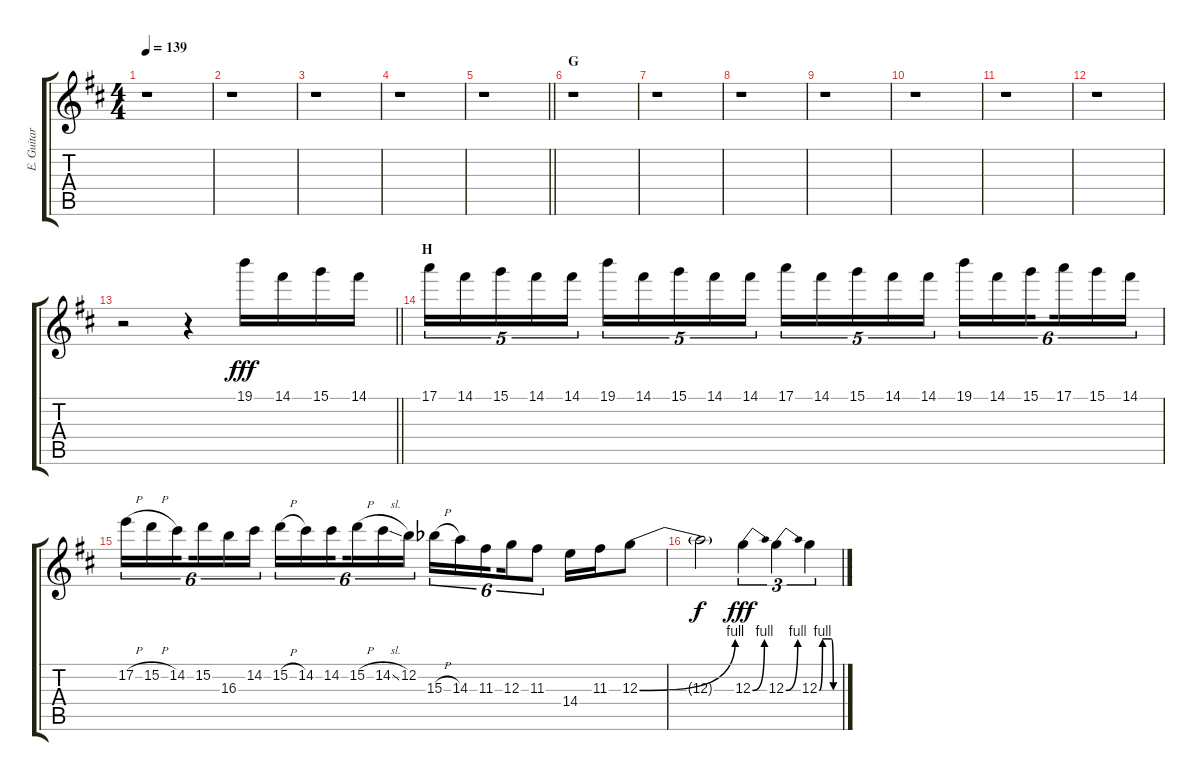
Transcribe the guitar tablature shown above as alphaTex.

\track ("E. Guitar IV" "E. Guitar ") {instrument overdrivenguitar}
\staff {score tabs}
\tuning (E4 B3 G3 D3 A2 E2) {hide}
\ts (4 4)
\tempo 139
\clef g2
\ks d
r.1{dy fff} |
r.1 |
r.1 |
r.1 |
\barLineRight lightlight
r.1 |
\section ("" "G")
r.1 |
r.1 |
r.1 |
r.1 |
r.1 |
r.1 |
r.1 |
\barLineRight lightlight
r.2 r.4 19.1.16 14.1.16 15.1.16 14.1.16 |
\section ("" "H")
17.1.16{tu (5 4)} 14.1.16{tu (5 4)} 15.1.16{tu (5 4)} 14.1.16{tu (5 4)} 14.1.16{tu (5 4)} 19.1.16{tu (5 4)} 14.1.16{tu (5 4)} 15.1.16{tu (5 4)} 14.1.16{tu (5 4)} 14.1.16{tu (5 4)} 17.1.16{tu (5 4)} 14.1.16{tu (5 4)} 15.1.16{tu (5 4)} 14.1.16{tu (5 4)} 14.1.16{tu (5 4)} 19.1.16{tu (6 4)} 14.1.16{tu (6 4)} 15.1.16{tu (6 4) beam splitsecondary} 17.1.16{tu (6 4)} 15.1.16{tu (6 4)} 14.1.16{tu (6 4)} |
17.2{h}.16{tu (6 4)} 15.2{h}.16{tu (6 4)} 14.2.16{tu (6 4) beam splitsecondary} 15.2.16{tu (6 4)} 16.3.16{tu (6 4)} 14.2.16{tu (6 4)} 15.2{h}.16{tu (6 4)} 14.2.16{tu (6 4)} 14.2.16{tu (6 4) beam splitsecondary} 15.2{h}.16{tu (6 4)} 14.2{sl}.16{tu (6 4)} 12.2.16{tu (6 4)} 15.3{h acc b}.16{tu (6 4)} 14.3.16{tu (6 4)} 11.3.16{tu (6 4) beam splitsecondary} 12.3.16{tu (6 4)} 11.3.8{tu (6 4)} 14.4.16 11.3.16 12.3{be (bend 0 0 60 4)}.8 |
12.3{t}.2{dy f} 12.3{be (bend 0 0 60 4)}.4{tu (3 2) dy fff} 12.3{be (bend 0 0 60 4)}.4{tu (3 2)} 12.3{be (custom 0 0 10 4 20 4 37 4 43 0 60 0)}.4{tu (3 2)}
